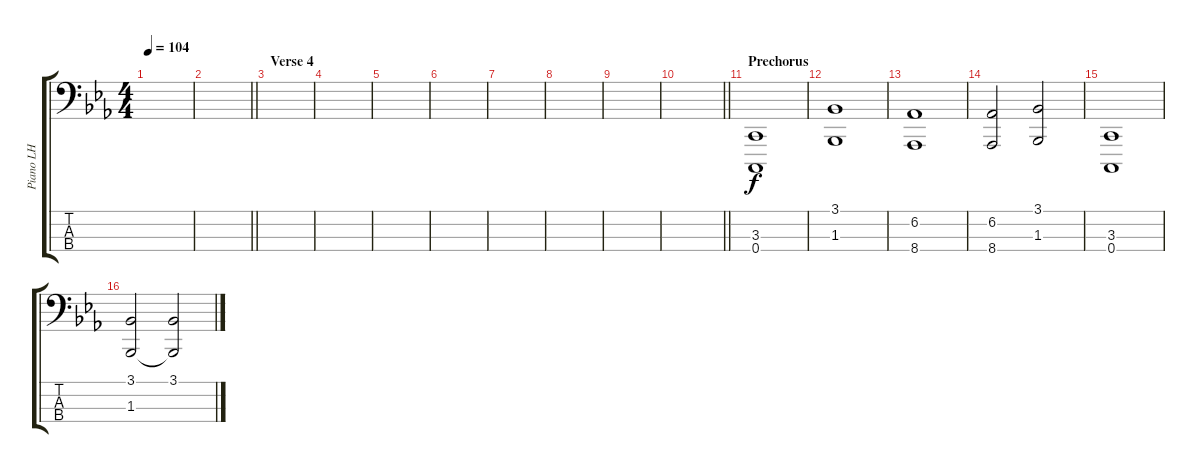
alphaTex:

\track ("Piano LH" "Piano LH") {instrument brightacousticpiano}
\staff {score tabs}
\tuning (G2 D2 A1 C1) {hide}
\ts (4 4)
\tempo 104
\clef f4
\ks eb
|
\barLineRight lightlight
|
\section ("" "Verse 4")
|
|
|
|
|
|
|
\barLineRight lightlight
|
\section ("" "Prechorus")
(3.3 0.4).1 |
(3.1 1.3).1 |
(6.2 8.4).1 |
(6.2 8.4).2 (3.1 1.3).2 |
(3.3 0.4).1 |
(3.1 1.3).2 (3.1 1.3{t}).2
